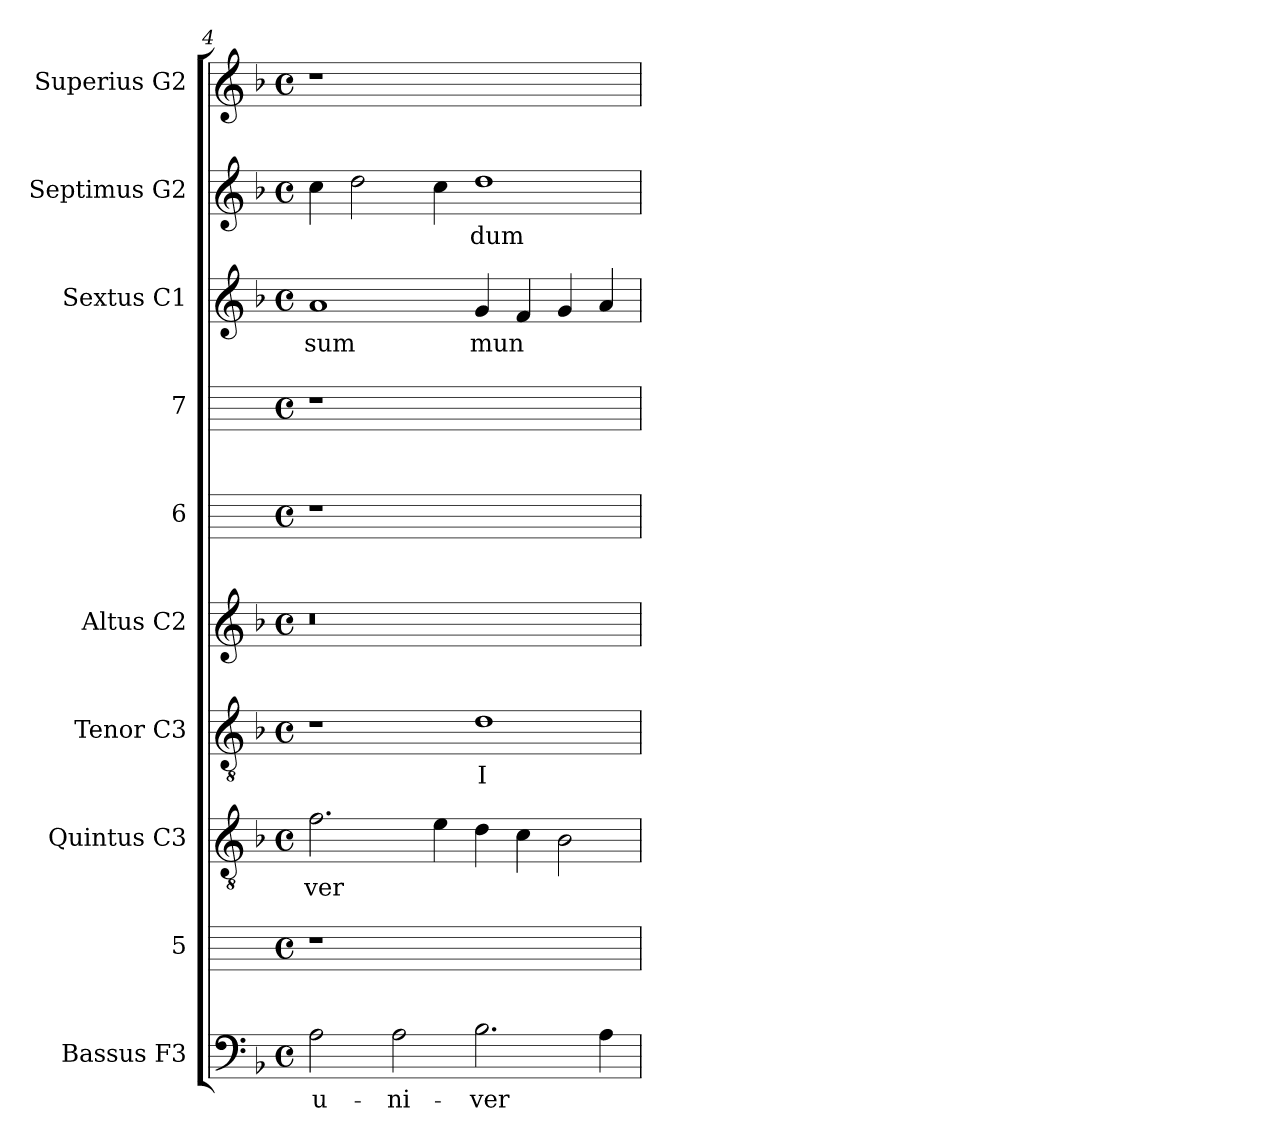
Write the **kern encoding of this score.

**kern	**text	**kern	**kern	**text	**kern	**text	**kern	**kern	**kern	**kern	**text	**kern	**text	**kern
*part10	*part10	*part9	*part8	*part8	*part7	*part7	*part6	*part5	*part4	*part3	*part3	*part2	*part2	*part1
*staff10	*staff10	*staff9	*staff8	*staff8	*staff7	*staff7	*staff6	*staff5	*staff4	*staff3	*staff3	*staff2	*staff2	*staff1
*I"Bassus  F3	*	*I"5	*I"Quintus  C3	*	*I"Tenor  C3	*	*I"Altus  C2	*I"6	*I"7	*I"Sextus  C1	*	*I"Septimus  G2	*	*I"Superius  G2
*I'B	*	*	*	*	*I'T	*	*I'A	*	*	*	*	*	*	*I'S
*clefF4	*	*	*clefGv2	*	*clefGv2	*	*clefG2	*	*	*clefG2	*	*clefG2	*	*clefG2
*k[b-]	*	*k[]	*k[b-]	*	*k[b-]	*	*k[b-]	*k[]	*k[]	*k[b-]	*	*k[b-]	*	*k[b-]
*F:	*	*C:	*F:	*	*F:	*	*F:	*C:	*C:	*F:	*	*F:	*	*F:
*M4/4	*	*M4/4	*M4/4	*	*M4/4	*	*M4/4	*M4/4	*M4/4	*M4/4	*	*M4/4	*	*M4/4
*met(c)	*	*met(c)	*met(c)	*	*met(c)	*	*met(c)	*met(c)	*met(c)	*met(c)	*	*met(c)	*	*met(c)
=4	=4	=4	=4	=4	=4	=4	=4	=4	=4	=4	=4	=4	=4	=4
!	!LO:LY:b:rj	!	!	!LO:LY:b:rj	!	!	!	!	!	!	!LO:LY:b:rj	!	!LO:LY:b:rj	!
2A\	u-	1r	2.f\	-ver-	1r	.	0r	1r	1r	1a	-sum	4cc\	--	1r
!	!	!	!	!	!	!	!	!	!	!	!	!	!LO:LY:b:rj	!
.	.	.	.	.	.	.	.	.	.	.	.	2dd\	--	.
!	!LO:LY:b:rj	!	!	!	!	!	!	!	!	!	!	!	!	!
2A\	-ni-	.	.	.	.	.	.	.	.	.	.	.	.	.
!	!	!	!	!LO:LY:b:rj	!	!	!	!	!	!	!	!	!LO:LY:b:rj	!
.	.	.	4e\	--	.	.	.	.	.	.	.	4cc\	--	.
!	!LO:LY:b:rj	!	!	!LO:LY:b:rj	!	!LO:LY:b:rj	!	!	!	!	!LO:LY:b:rj	!	!LO:LY:b:rj	!
2.B-\	-ver-	1ryy	4d\	--	1d	I-	.	1ryy	1ryy	4g/	mun-	1dd	-dum	1ryy
!	!	!	!	!LO:LY:b:rj	!	!	!	!	!	!	!LO:LY:b:rj	!	!	!
.	.	.	4c\	--	.	.	.	.	.	4f/	--	.	.	.
!	!	!	!	!LO:LY:b:rj	!	!	!	!	!	!	!LO:LY:b:rj	!	!	!
.	.	.	2B-\	--	.	.	.	.	.	4g/	--	.	.	.
!	!LO:LY:b:rj	!	!	!	!	!	!	!	!	!	!LO:LY:b:rj	!	!	!
4A\	--	.	.	.	.	.	.	.	.	4a/	--	.	.	.
=	=	=	=	=	=	=	=	=	=	=	=	=	=	=
*-	*-	*-	*-	*-	*-	*-	*-	*-	*-	*-	*-	*-	*-	*-
